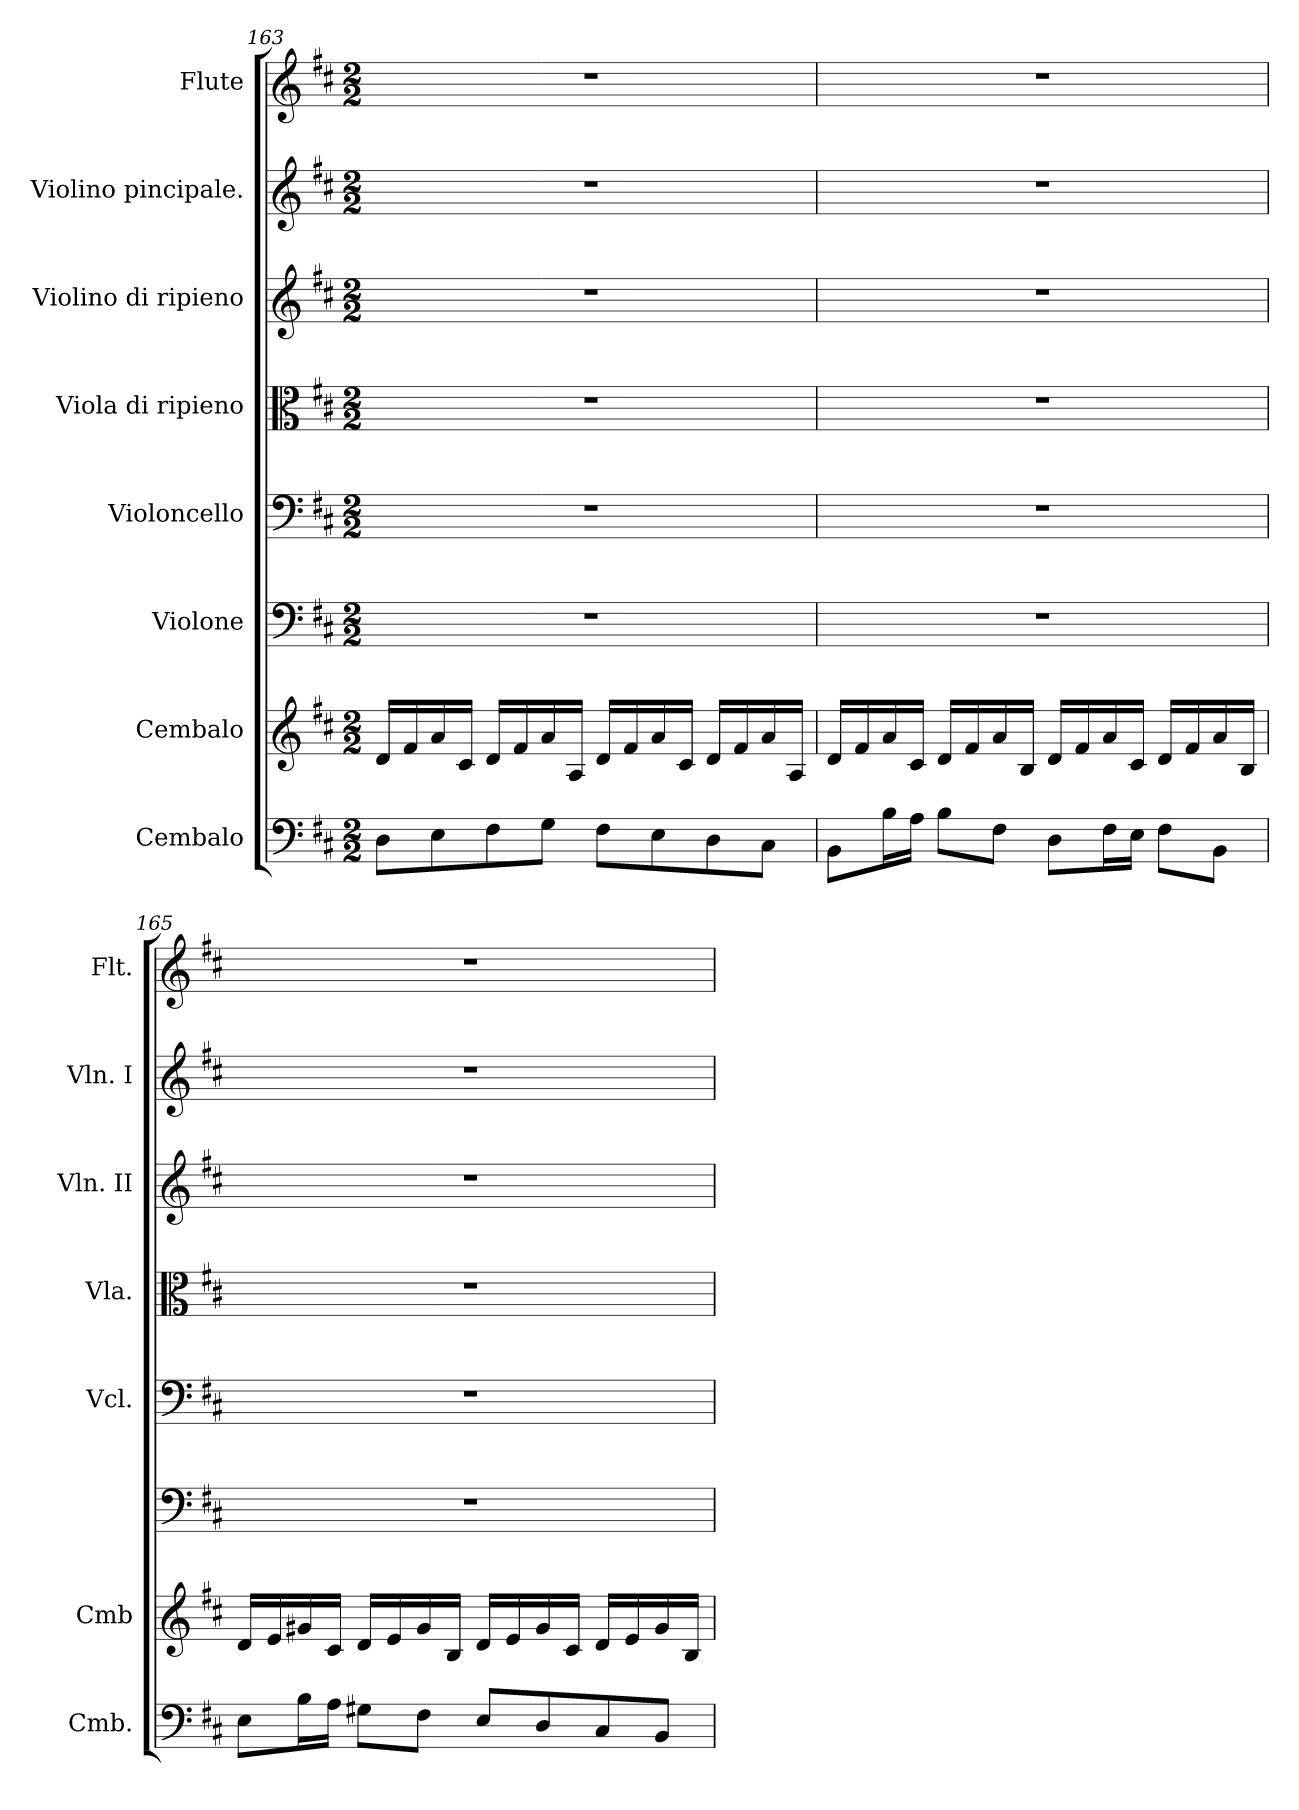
**kern	**kern	**kern	**kern	**kern	**kern	**kern	**kern
*part8	*part7	*part6	*part5	*part4	*part3	*part2	*part1
*staff8	*staff7	*staff6	*staff5	*staff4	*staff3	*staff2	*staff1
*I"Cembalo	*I"Cembalo	*I"Violone	*I"Violoncello	*I"Viola di ripieno	*I"Violino di ripieno	*I"Violino pincipale.	*I"Flute
*I'Cmb.	*I'Cmb	*	*I'Vcl.	*I'Vla.	*I'Vln. II	*I'Vln. I	*I'Flt.
!!LO:LB:g=z
*clefF4	*clefG2	*clefF4	*clefF4	*clefC3	*clefG2	*clefG2	*clefG2
*	*	*ITrd7c12	*	*	*	*	*
*k[f#c#]	*k[f#c#]	*k[f#c#]	*k[f#c#]	*k[f#c#]	*k[f#c#]	*k[f#c#]	*k[f#c#]
*D:	*D:	*D:	*D:	*D:	*D:	*D:	*D:
*M2/2	*M2/2	*M2/2	*M2/2	*M2/2	*M2/2	*M2/2	*M2/2
=163	=163	=163	=163	=163	=163	=163	=163
8D\L	16d/LL	1r	1r	1r	1r	1r	1r
.	16f#/	.	.	.	.	.	.
8E\	16a/	.	.	.	.	.	.
.	16c#/JJ	.	.	.	.	.	.
8F#\	16d/LL	.	.	.	.	.	.
.	16f#/	.	.	.	.	.	.
8G\J	16a/	.	.	.	.	.	.
.	16A/JJ	.	.	.	.	.	.
8F#\L	16d/LL	.	.	.	.	.	.
.	16f#/	.	.	.	.	.	.
8E\	16a/	.	.	.	.	.	.
.	16c#/JJ	.	.	.	.	.	.
8D\	16d/LL	.	.	.	.	.	.
.	16f#/	.	.	.	.	.	.
8C#\J	16a/	.	.	.	.	.	.
.	16A/JJ	.	.	.	.	.	.
=164	=164	=164	=164	=164	=164	=164	=164
8BB\L	16d/LL	1r	1r	1r	1r	1r	1r
.	16f#/	.	.	.	.	.	.
16B\L	16a/	.	.	.	.	.	.
16A\JJ	16c#/JJ	.	.	.	.	.	.
8B\L	16d/LL	.	.	.	.	.	.
.	16f#/	.	.	.	.	.	.
8F#\J	16a/	.	.	.	.	.	.
.	16B/JJ	.	.	.	.	.	.
8D\L	16d/LL	.	.	.	.	.	.
.	16f#/	.	.	.	.	.	.
16F#\L	16a/	.	.	.	.	.	.
16E\JJ	16c#/JJ	.	.	.	.	.	.
8F#\L	16d/LL	.	.	.	.	.	.
.	16f#/	.	.	.	.	.	.
8BB\J	16a/	.	.	.	.	.	.
.	16B/JJ	.	.	.	.	.	.
=165	=165	=165	=165	=165	=165	=165	=165
8E\L	16d/LL	1r	1r	1r	1r	1r	1r
.	16e/	.	.	.	.	.	.
16B\L	16g#X/	.	.	.	.	.	.
16A\JJ	16c#/JJ	.	.	.	.	.	.
8G#X\L	16d/LL	.	.	.	.	.	.
.	16e/	.	.	.	.	.	.
8F#\J	16g#/	.	.	.	.	.	.
.	16B/JJ	.	.	.	.	.	.
8E/L	16d/LL	.	.	.	.	.	.
.	16e/	.	.	.	.	.	.
8D/	16g#/	.	.	.	.	.	.
.	16c#/JJ	.	.	.	.	.	.
8C#/	16d/LL	.	.	.	.	.	.
.	16e/	.	.	.	.	.	.
8BB/J	16g#/	.	.	.	.	.	.
.	16B/JJ	.	.	.	.	.	.
=	=	=	=	=	=	=	=
*-	*-	*-	*-	*-	*-	*-	*-
